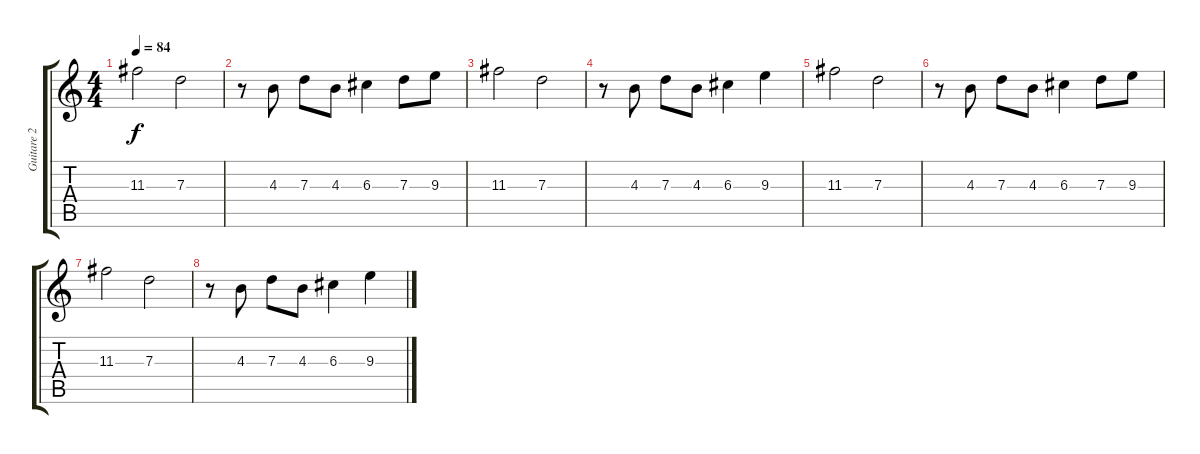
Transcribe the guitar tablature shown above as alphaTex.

\track ("Guitare 2" "Guitare 2") {instrument electricguitarmuted}
\staff {score tabs}
\tuning (E4 B3 G3 D3 A2 E2) {hide}
\ts (4 4)
\tempo 84
\clef g2
\ks c
11.3.2{dy f} 7.3.2 |
r.8 4.3.8 7.3.8 4.3.8 6.3.4 7.3.8 9.3.8 |
11.3.2 7.3.2 |
r.8 4.3.8 7.3.8 4.3.8 6.3.4 9.3.4 |
11.3.2 7.3.2 |
r.8 4.3.8 7.3.8 4.3.8 6.3.4 7.3.8 9.3.8 |
11.3.2 7.3.2 |
r.8 4.3.8 7.3.8 4.3.8 6.3.4 9.3.4
